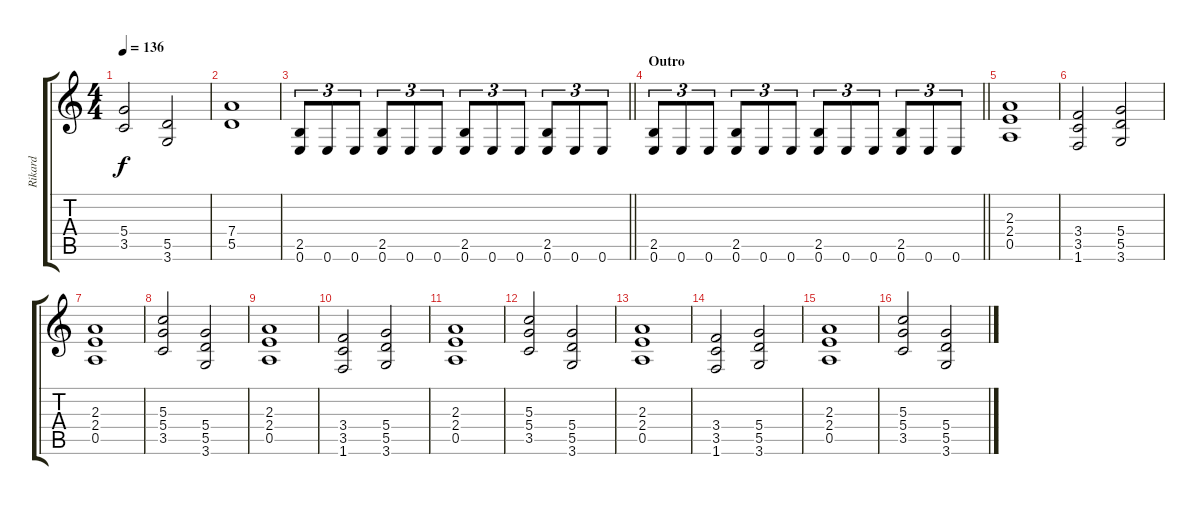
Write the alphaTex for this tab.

\track ("Rikard" "Rikard") {instrument distortionguitar}
\staff {score tabs}
\tuning (E4 B3 G3 D3 A2 E2) {hide}
\ts (4 4)
\tempo 136
\clef g2
\ks c
(5.4 3.5).2{dy f} (5.5 3.6).2 |
(7.4 5.5).1 |
\barLineRight lightlight
(2.5 0.6).8{tu (3 2)} 0.6.8{tu (3 2)} 0.6.8{tu (3 2)} (2.5 0.6).8{tu (3 2)} 0.6.8{tu (3 2)} 0.6.8{tu (3 2)} (2.5 0.6).8{tu (3 2)} 0.6.8{tu (3 2)} 0.6.8{tu (3 2)} (2.5 0.6).8{tu (3 2)} 0.6.8{tu (3 2)} 0.6.8{tu (3 2)} |
\section ("" "Outro")
\barLineRight lightlight
(2.5 0.6).8{tu (3 2)} 0.6.8{tu (3 2)} 0.6.8{tu (3 2)} (2.5 0.6).8{tu (3 2)} 0.6.8{tu (3 2)} 0.6.8{tu (3 2)} (2.5 0.6).8{tu (3 2)} 0.6.8{tu (3 2)} 0.6.8{tu (3 2)} (2.5 0.6).8{tu (3 2)} 0.6.8{tu (3 2)} 0.6.8{tu (3 2)} |
(2.3 2.4 0.5).1 |
(3.4 3.5 1.6).2 (5.4 5.5 3.6).2 |
(2.3 2.4 0.5).1 |
(5.3 5.4 3.5).2 (5.4 5.5 3.6).2 |
(2.3 2.4 0.5).1 |
(3.4 3.5 1.6).2 (5.4 5.5 3.6).2 |
(2.3 2.4 0.5).1 |
(5.3 5.4 3.5).2 (5.4 5.5 3.6).2 |
(2.3 2.4 0.5).1 |
(3.4 3.5 1.6).2 (5.4 5.5 3.6).2 |
(2.3 2.4 0.5).1 |
(5.3 5.4 3.5).2 (5.4 5.5 3.6).2
